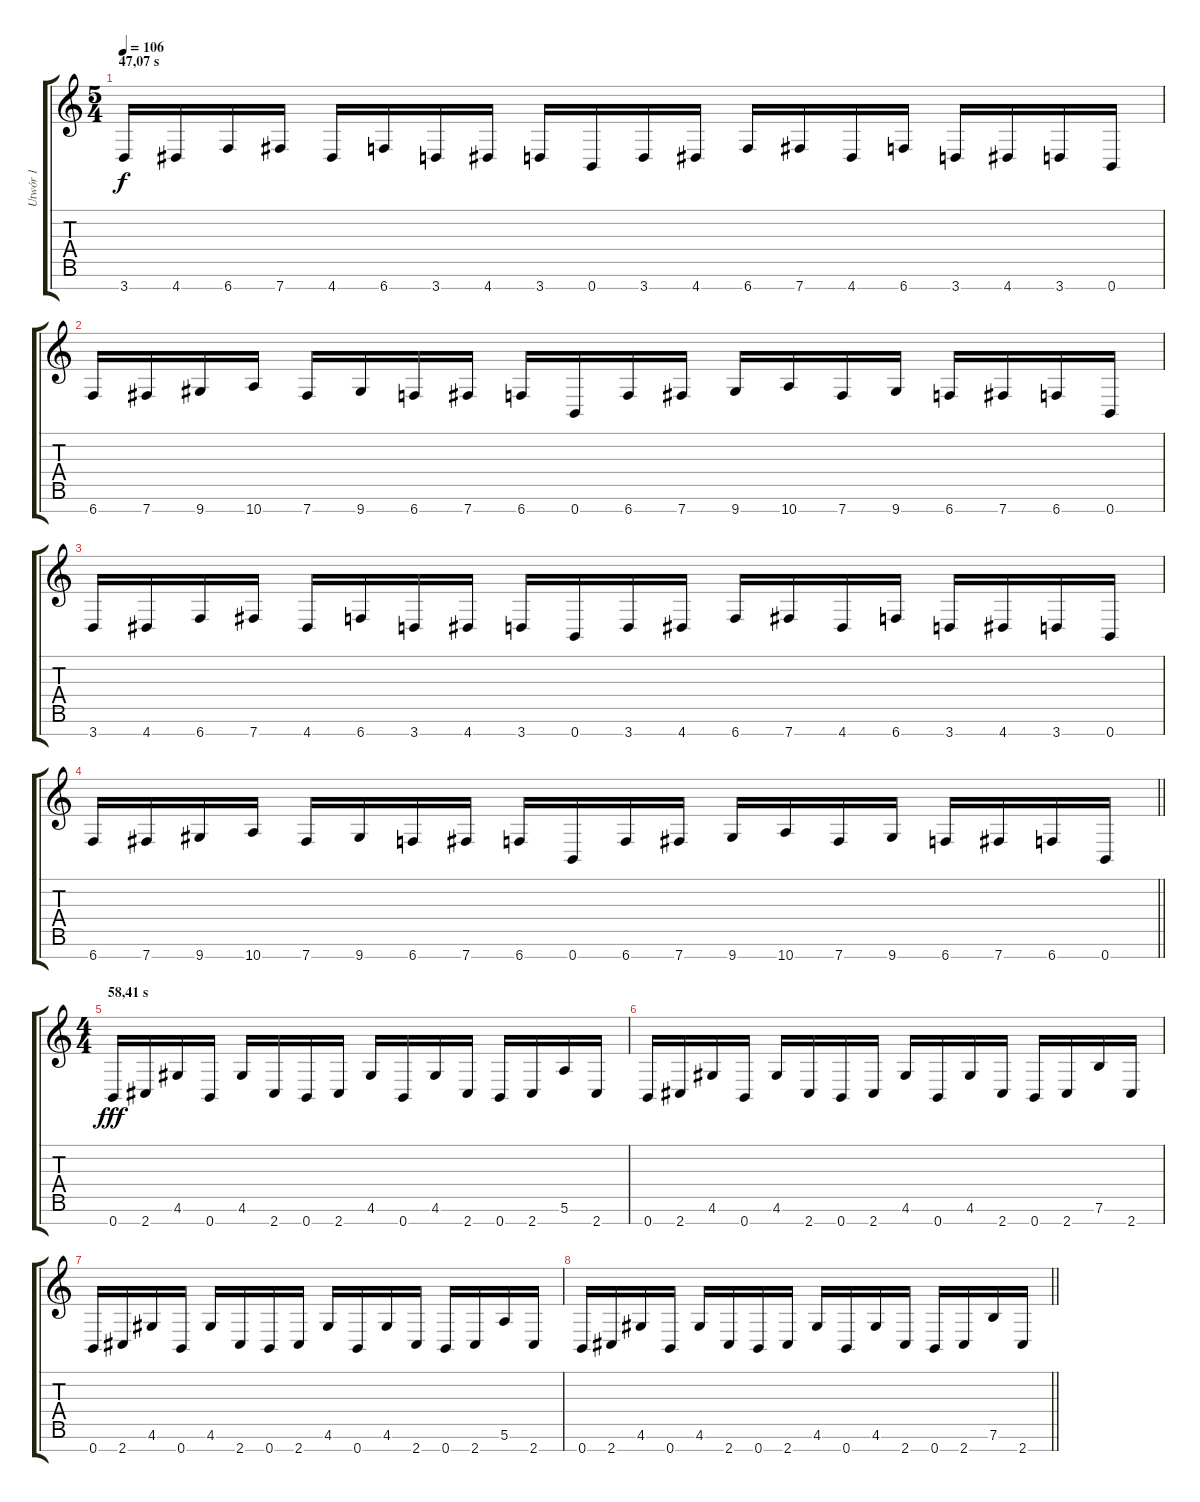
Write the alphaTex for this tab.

\track ("Utwór 1" "Utwór 1") {instrument distortionguitar}
\staff {score tabs}
\tuning (E4 B3 G3 D3 A2 E2 B1) {hide}
\ts (5 4)
\section ("" "47,07 s")
\tempo 106
\clef g2
\ks c
3.7.16{dy f} 4.7.16 6.7.16 7.7.16 4.7.16 6.7.16 3.7.16 4.7.16 3.7.16 0.7.16 3.7.16 4.7.16 6.7.16 7.7.16 4.7.16 6.7.16 3.7.16 4.7.16 3.7.16 0.7.16 |
6.7.16 7.7.16 9.7.16 10.7.16 7.7.16 9.7.16 6.7.16 7.7.16 6.7.16 0.7.16 6.7.16 7.7.16 9.7.16 10.7.16 7.7.16 9.7.16 6.7.16 7.7.16 6.7.16 0.7.16 |
3.7.16 4.7.16 6.7.16 7.7.16 4.7.16 6.7.16 3.7.16 4.7.16 3.7.16 0.7.16 3.7.16 4.7.16 6.7.16 7.7.16 4.7.16 6.7.16 3.7.16 4.7.16 3.7.16 0.7.16 |
\barLineRight lightlight
6.7.16 7.7.16 9.7.16 10.7.16 7.7.16 9.7.16 6.7.16 7.7.16 6.7.16 0.7.16 6.7.16 7.7.16 9.7.16 10.7.16 7.7.16 9.7.16 6.7.16 7.7.16 6.7.16 0.7.16 |
\ts (4 4)
\section ("" "58,41 s")
0.7.16{dy fff} 2.7.16 4.6.16 0.7.16 4.6.16 2.7.16 0.7.16 2.7.16 4.6.16 0.7.16 4.6.16 2.7.16 0.7.16 2.7.16 5.6.16 2.7.16 |
0.7.16 2.7.16 4.6.16 0.7.16 4.6.16 2.7.16 0.7.16 2.7.16 4.6.16 0.7.16 4.6.16 2.7.16 0.7.16 2.7.16 7.6.16 2.7.16 |
0.7.16 2.7.16 4.6.16 0.7.16 4.6.16 2.7.16 0.7.16 2.7.16 4.6.16 0.7.16 4.6.16 2.7.16 0.7.16 2.7.16 5.6.16 2.7.16 |
\barLineRight lightlight
0.7.16 2.7.16 4.6.16 0.7.16 4.6.16 2.7.16 0.7.16 2.7.16 4.6.16 0.7.16 4.6.16 2.7.16 0.7.16 2.7.16 7.6.16 2.7.16
